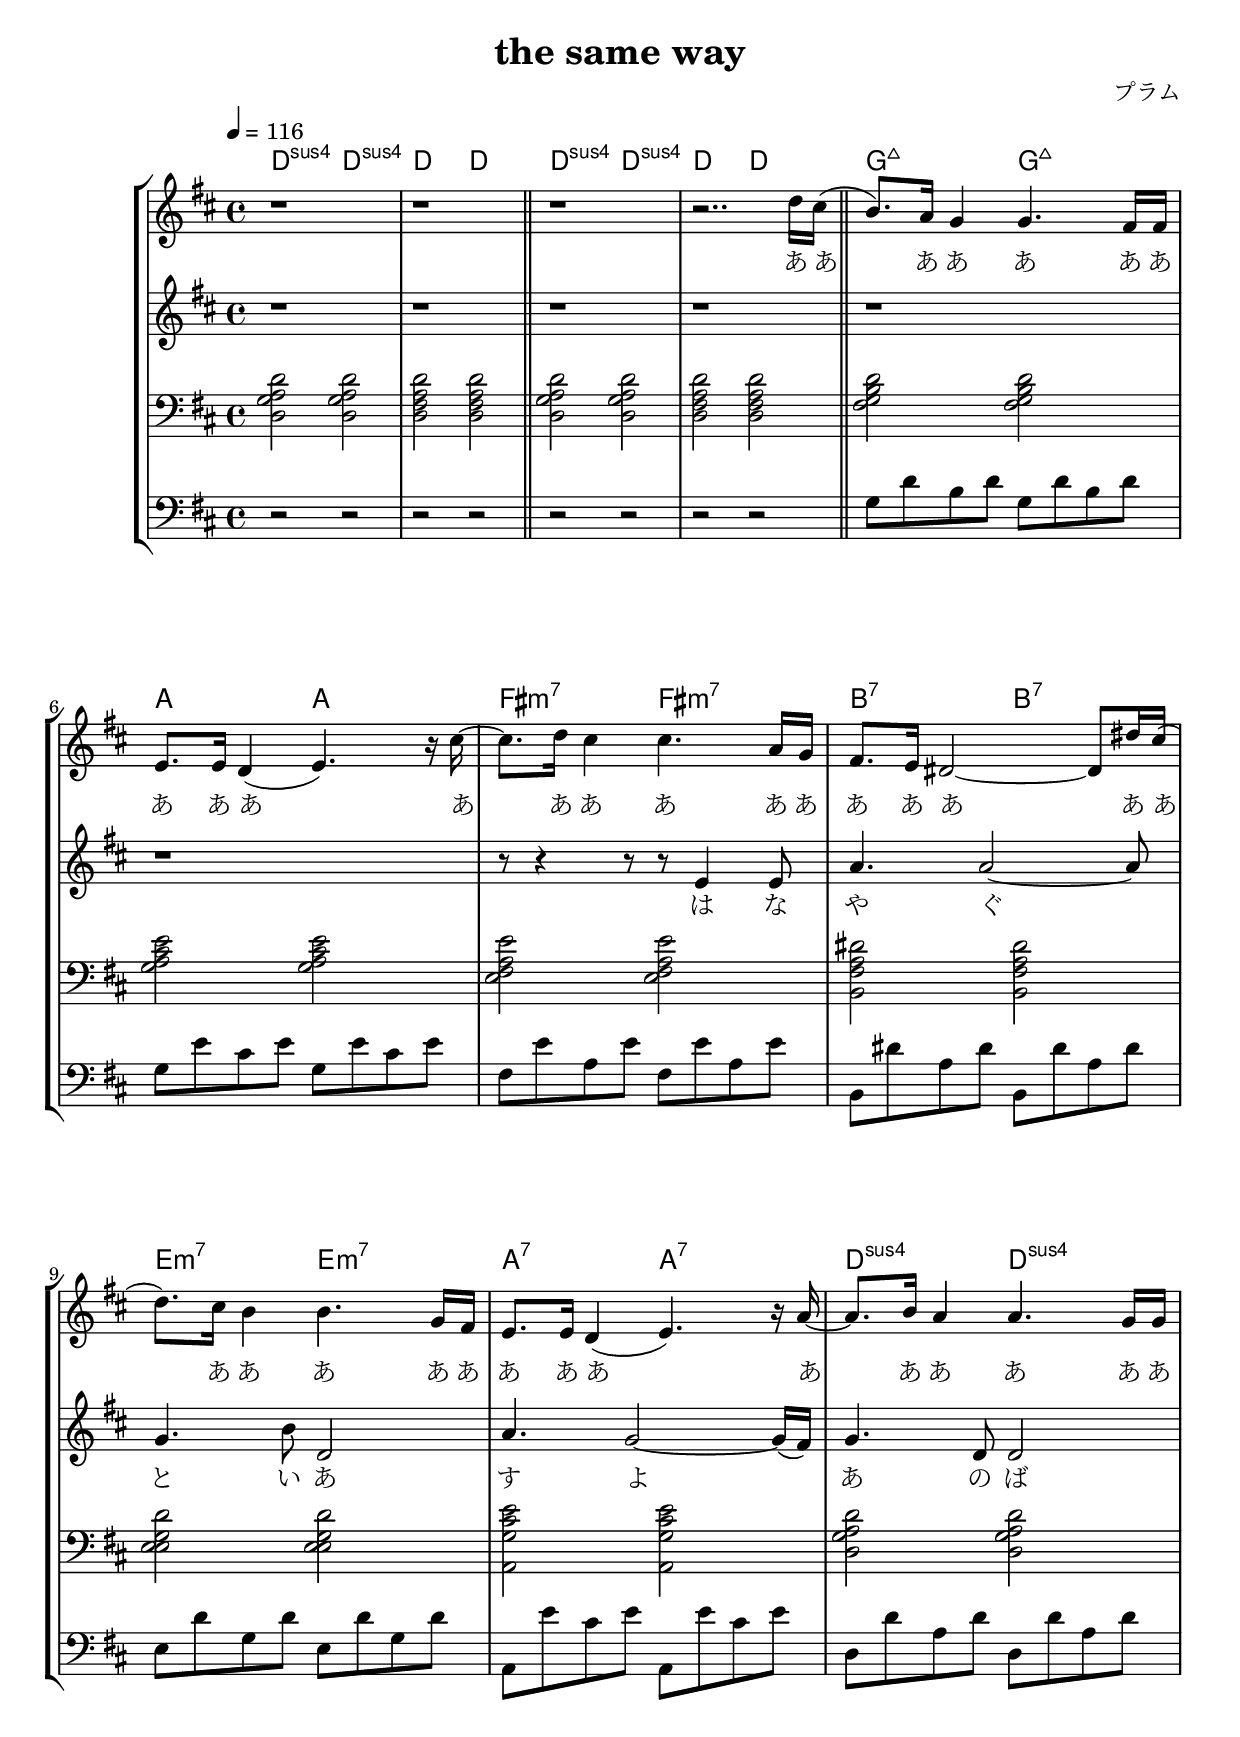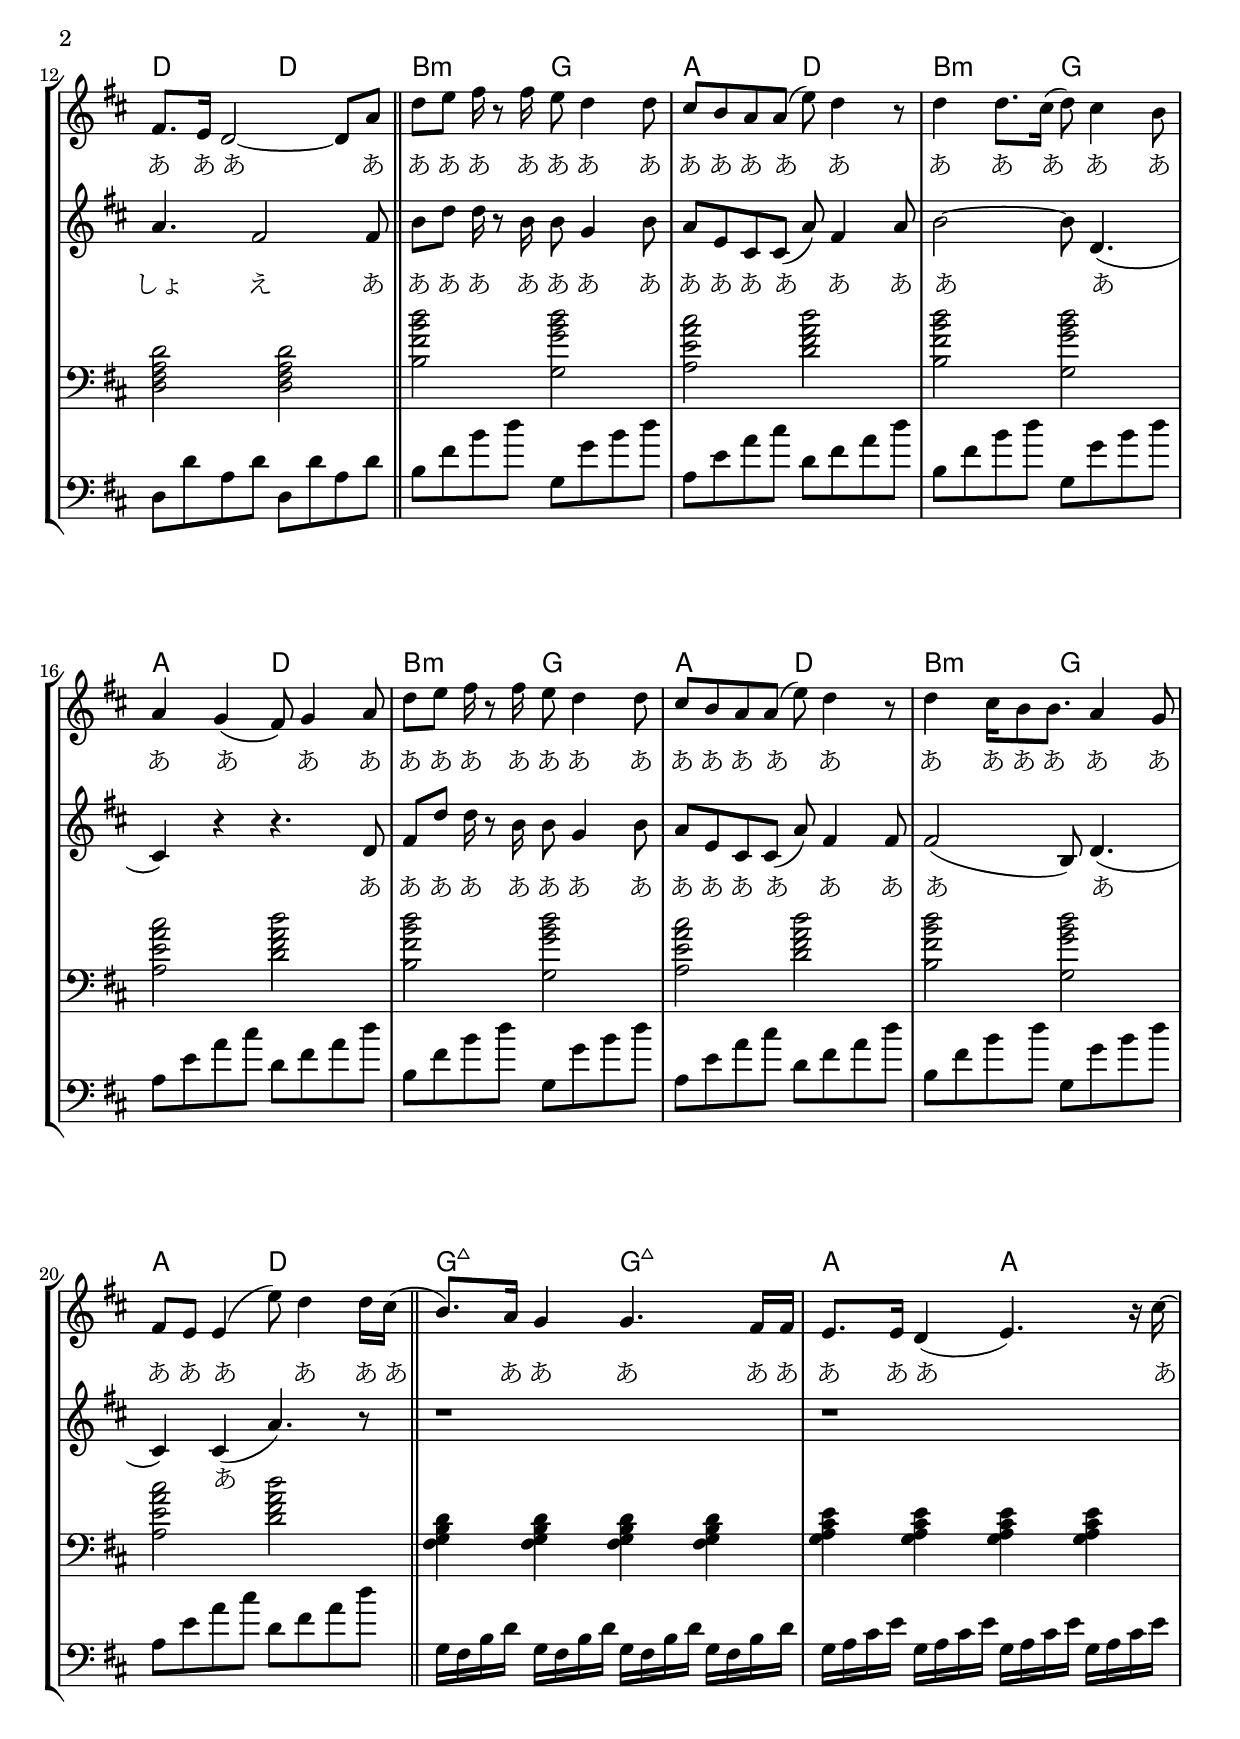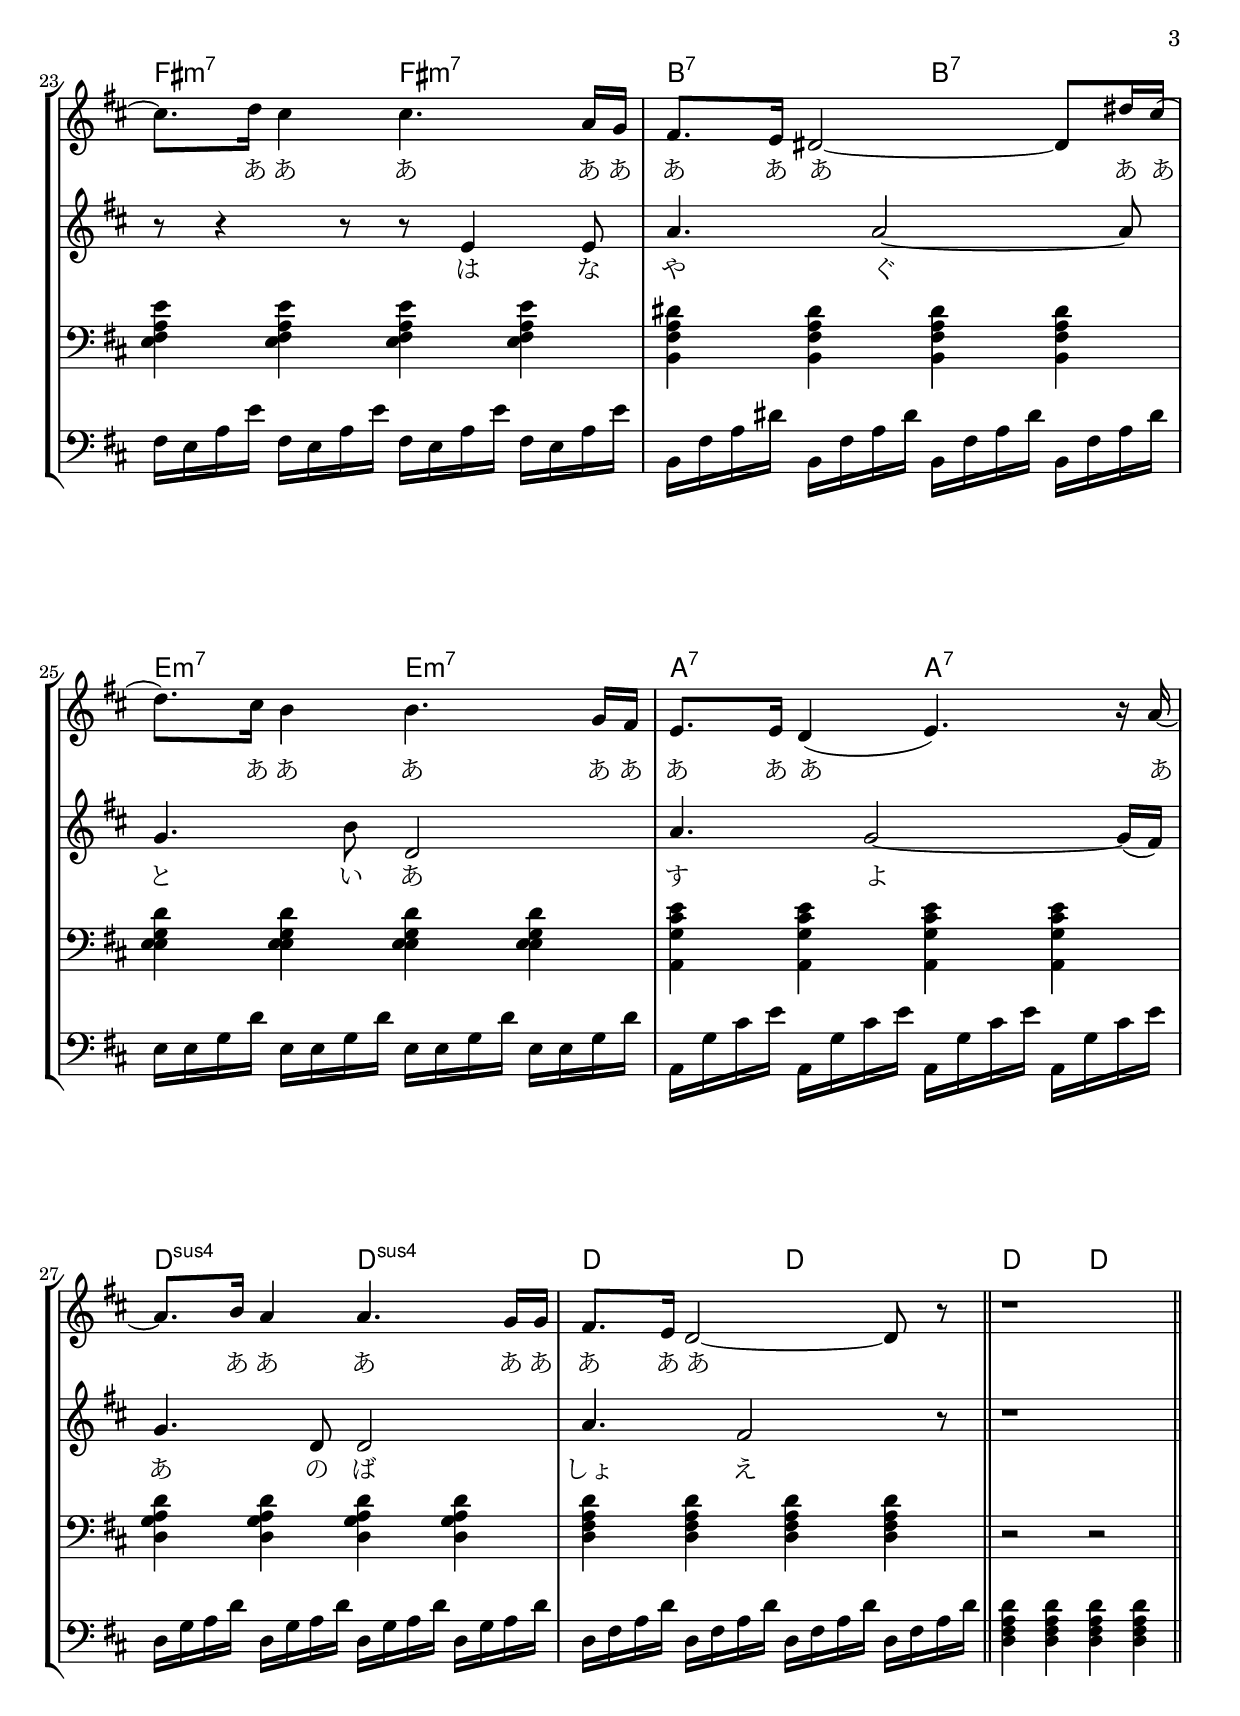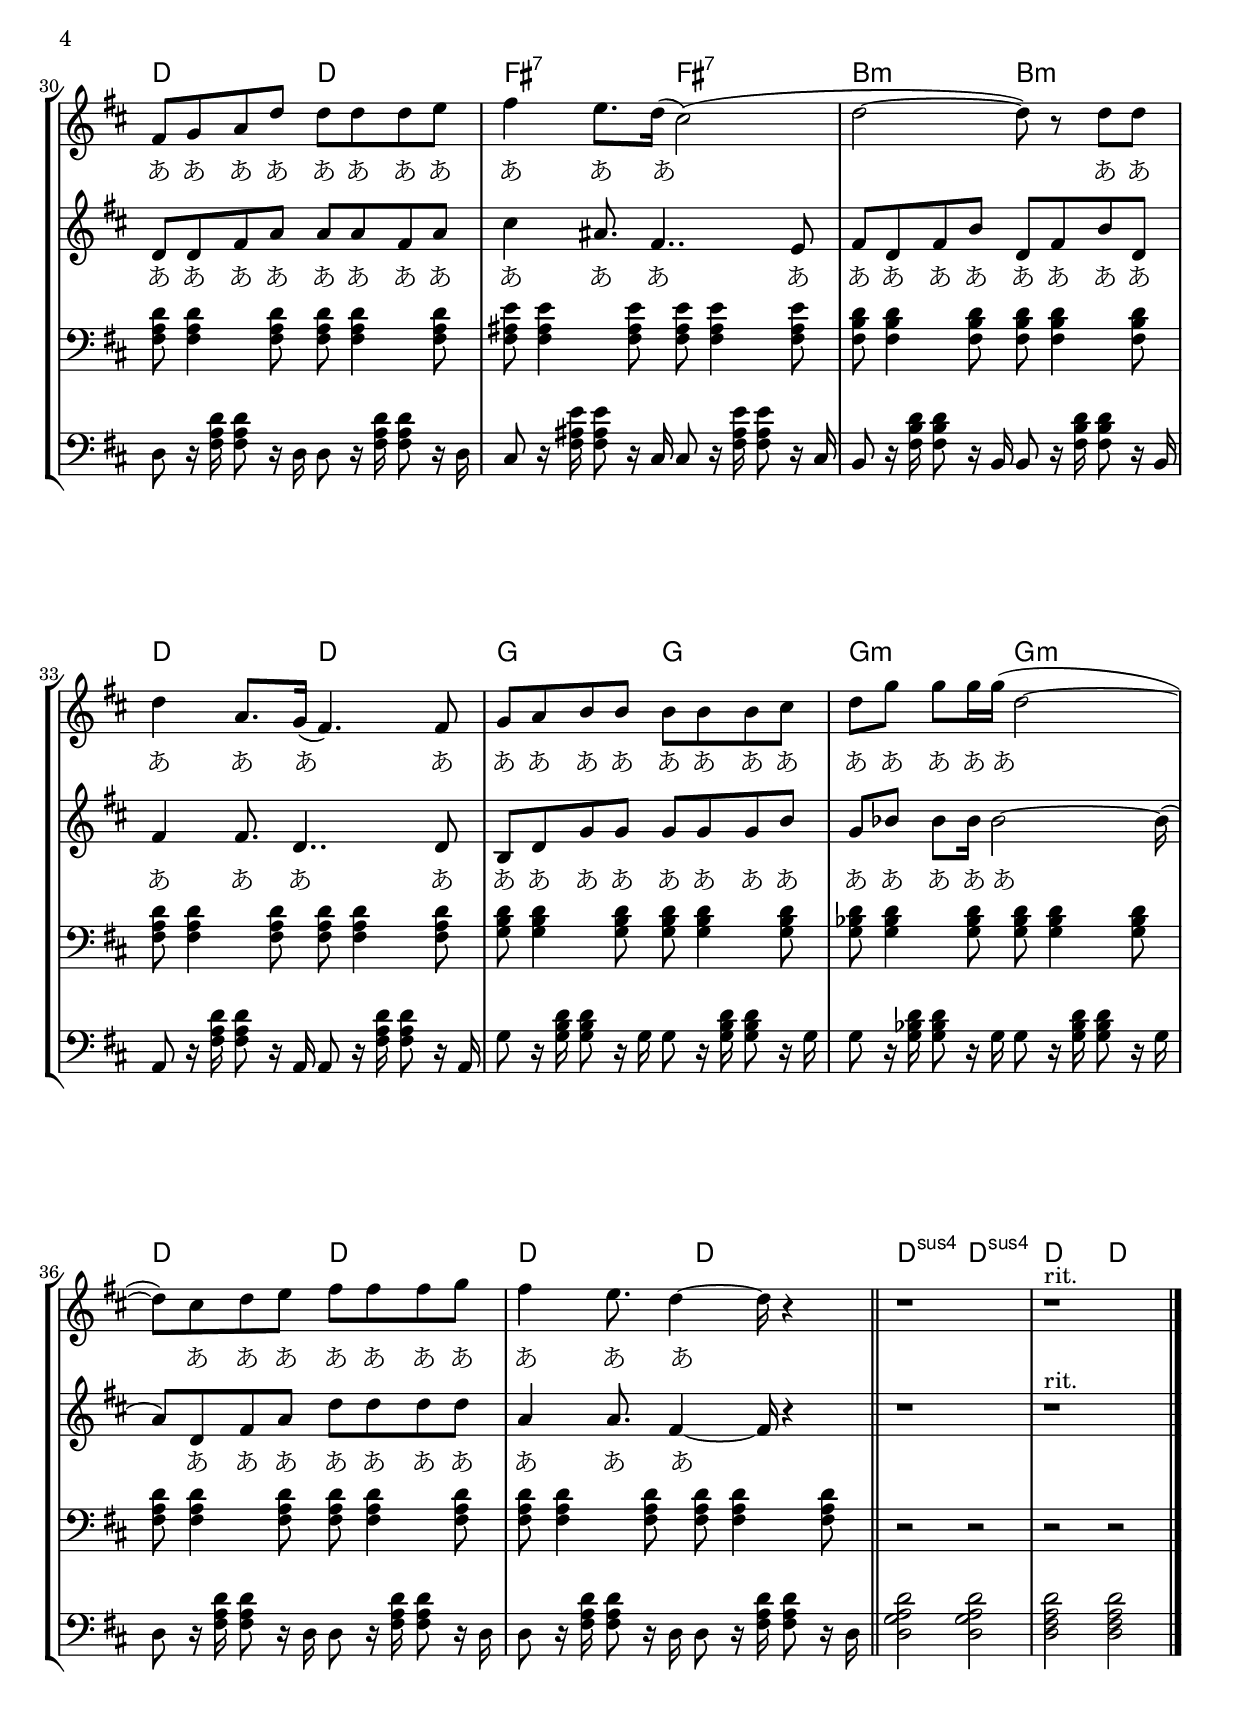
\version "2.12.1"

\header {
	title = \markup {"the same way"}
	composer = \markup \center-column {プラム}
}

harmony = \chordmode {
	d2:sus4 d:sus4 d d 

	d:sus4 d:sus4 d d 

	g:maj7 g:maj7 a a fis:min7 fis:min7 b:7 b:7 e:min7 e:min7 a:7 a:7 d:sus4 d:sus4 d d 

	b:m g a d b:m g a d b:m g a d b:m g a d 

	g:maj7 g:maj7 a a fis:min7 fis:min7 b:7 b:7 e:min7 e:min7 a:7 a:7 d:sus4 d:sus4 d d 

	d d 

	d d fis:7 fis:7 b:m b:m d d g g g:m g:m d d d d 

	d:sus4 d:sus4 d d 
}

melody = {
	\key d \major
	\tempo 4 = 116
	r1 | r1   
	r1 | r2.. 
	\set Staff.midiInstrument = #"Electric Grand"
	d''16  cis''16 
	(b'8.)  a'16  g'4  g'4.  fis'16  fis'16 
	e'8.  e'16  d'4  (e'4.)  r16  cis''16~ 
	cis''8.  d''16  cis''4  cis''4.  a'16  g'16 
	fis'8.  e'16  dis'2~dis'8  dis''16  cis''16 
	(d''8.)  cis''16  b'4  b'4.  g'16  fis'16 
	e'8.  e'16  d'4  (e'4.)  r16  a'16~ 
	a'8.  b'16  a'4  a'4.  g'16  g'16 
	fis'8.  e'16  d'2~d'8  	\set Staff.midiInstrument = #"Flute"
	a'8 
	d''8  e''8  fis''16  r8  fis''16  e''8  d''4  d''8 
	cis''8  b'8  a'8  a'8  (e''8)  d''4  r8 
	d''4  d''8.  cis''16  (d''8)  cis''4  b'8 
	a'4  g'4  (fis'8)  g'4  a'8 
	d''8  e''8  fis''16  r8  fis''16  e''8  d''4  d''8 
	cis''8  b'8  a'8  a'8  (e''8)  d''4  r8 
	d''4  cis''16  b'8  b'8.  a'4  g'8 
	fis'8  e'8  e'4  (e''8)  d''4  	\set Staff.midiInstrument = #"Electric Grand"
	d''16  cis''16 
	(b'8.)  a'16  g'4  g'4.  fis'16  fis'16 
	e'8.  e'16  d'4  (e'4.)  r16  cis''16~ 
	cis''8.  d''16  cis''4  cis''4.  a'16  g'16 
	fis'8.  e'16  dis'2~dis'8  dis''16  cis''16 
	(d''8.)  cis''16  b'4  b'4.  g'16  fis'16 
	e'8.  e'16  d'4  (e'4.)  r16  a'16~ 
	a'8.  b'16  a'4  a'4.  g'16  g'16 
	fis'8.  e'16  d'2~d'8  	r8 	r1   
	\set Staff.midiInstrument = #"Electric Grand"
	 fis'8  g'8  a'8  d''8  d''8  d''8  d''8  e''8 
	fis''4  e''8.  d''16  (cis''2) 
	(d''2~d''8)  r8  d''8  d''8 
	d''4  a'8.  g'16  (fis'4.)  fis'8 
	g'8  a'8  b'8  b'8  b'8  b'8  b'8  cis''8 
	d''8  g''8  g''8  g''16  g''16  (d''2~ 
	d''8)  cis''8  d''8  e''8  fis''8  fis''8  fis''8  g''8 
	fis''4  e''8.  d''4~d''16  	r4 	r1 | r1^"rit." \bar "|."
}

words = \lyricmode {
	
	
	あ  あ  あ  あ  あ  あ  あ  あ  あ  あ  あ  あ  あ  あ  あ  あ  あ  あ  あ  あ  あ  あ  あ  あ  あ  あ  あ  あ  あ  あ  あ  あ  あ  あ  あ  あ  あ  あ  
	あ  あ  あ  あ  あ  あ  あ  あ  あ  あ  あ  あ  あ  あ  あ  あ  あ  あ  あ  あ  あ  あ  あ  あ  あ  あ  あ  あ  あ  あ  あ  あ  あ  あ  あ  あ  あ  あ  あ  あ  あ  あ  あ  あ  
	あ  あ  あ  あ  あ  あ  あ  あ  あ  あ  あ  あ  あ  あ  あ  あ  あ  あ  あ  あ  あ  あ  あ  あ  あ  あ  あ  あ  あ  あ  あ  あ  あ  あ  あ  あ  あ  あ  
	
	あ  あ  あ  あ  あ  あ  あ  あ  あ  あ  あ  あ  あ  あ  あ  あ  あ  あ  あ  あ  あ  あ  あ  あ  あ  あ  あ  あ  あ  あ  あ  あ  あ  あ  あ  あ  あ  あ  あ  あ  
	
}

secondmelody = {
	\key d \major
	\tempo 4 = 116
	r1 | r1   
	r1 | r1   
	\set Staff.midiInstrument = #"fss0.32"
	 r1 
	r1 
	r8  r4  r8  r8  e'4  e'8 
	a'4.  a'2~a'8 
	g'4.  b'8  d'2 
	a'4.  g'2~g'16  (fis'16) 
	g'4.  d'8  d'2 
	a'4.  fis'2  	\set Staff.midiInstrument = #"Flute"
	fis'8 
	b'8  d''8  d''16  r8  b'16  b'8  g'4  b'8 
	a'8  e'8  cis'8  cis'8  (a'8)  fis'4  a'8 
	b'2~b'8  d'4. 
	(cis'4)  r4  r4.  d'8 
	fis'8  d''8  d''16  r8  b'16  b'8  g'4  b'8 
	a'8  e'8  cis'8  cis'8  (a'8)  fis'4  fis'8 
	fis'2  (b8)  d'4. 
	(cis'4)  cis'4  (a'4.)  	r8 	\set Staff.midiInstrument = #"fss0.32"
	 r1 
	r1 
	r8  r4  r8  r8  e'4  e'8 
	a'4.  a'2~a'8 
	g'4.  b'8  d'2 
	a'4.  g'2~g'16  (fis'16) 
	g'4.  d'8  d'2 
	a'4.  fis'2  	r8 	r1   
	\set Staff.midiInstrument = #"Electric Grand"
	 d'8  d'8  fis'8  a'8  a'8  a'8  fis'8  a'8 
	cis''4  ais'8.  fis'4..  e'8 
	fis'8  d'8  fis'8  b'8  d'8  fis'8  b'8  d'8 
	fis'4  fis'8.  d'4..  d'8 
	b8  d'8  g'8  g'8  g'8  g'8  g'8  b'8 
	g'8  bes'8  bes'8  bes'16  bes'2~bes'16 
	(a'8)  d'8  fis'8  a'8  d''8  d''8  d''8  d''8 
	a'4  a'8.  fis'4~fis'16  	r4 	r1 | r1^"rit." \bar "|."
}

secondwords = \lyricmode {
	
	
	は  な  や  ぐ  と  い  あ  す  よ  あ  の  ば  しょ  え  
	あ  あ  あ  あ  あ  あ  あ  あ  あ  あ  あ  あ  あ  あ  あ  あ  あ  あ  あ  あ  あ  あ  あ  あ  あ  あ  あ  あ  あ  あ  あ  あ  あ  
	は  な  や  ぐ  と  い  あ  す  よ  あ  の  ば  しょ  え  
	
	あ  あ  あ  あ  あ  あ  あ  あ  あ  あ  あ  あ  あ  あ  あ  あ  あ  あ  あ  あ  あ  あ  あ  あ  あ  あ  あ  あ  あ  あ  あ  あ  あ  あ  あ  あ  あ  あ  あ  あ  あ  あ  あ  あ  あ  あ  あ  
	
}

tempochange = {
	\tempo 4 = 116
	r1 | r1 \bar "||"
	\tempo 4 = 116
	r1 | r1 \bar "||"
	\tempo 4 = 116
	r1 | r1 | r1 | r1 | r1 | r1 | r1 | r1 \bar "||"
	\tempo 4 = 116
	r1 | r1 | r1 | r1 | r1 | r1 | r1 | r1 \bar "||"
	\tempo 4 = 116
	r1 | r1 | r1 | r1 | r1 | r1 | r1 | r1 \bar "||"
	\tempo 4 = 116
	r1 \bar "||"
	\tempo 4 = 116
	r1 | r1 | r1 | r1 | r1 | r1 | r1 | r1 \bar "||"
	\tempo 4 = 116
	r1 | \tempo 4 = 87 r2 \tempo 4 = 77 r2 \bar "|."
}

mainacc = {
	\clef bass
	\set Staff.midiInstrument = #"Electric Piano 1"
	\key d \major
	\tempo 4 = 116
	<d g a d'>2
	<d g a d'>2
	<d fis a d'>2
	<d fis a d'>2
	\bar "||"

	\set Staff.midiInstrument = #"Electric Piano 1"
	<d g a d'>2
	<d g a d'>2
	<d fis a d'>2
	<d fis a d'>2
	\bar "||"

	\set Staff.midiInstrument = #"Electric Piano 1"
	<g fis b d'>2
	<g fis b d'>2
	<g a cis' e'>2
	<g a cis' e'>2
	<fis e a e'>2
	<fis e a e'>2
	<b, fis a dis'>2
	<b, fis a dis'>2
	<e e g d'>2
	<e e g d'>2
	<a, g cis' e'>2
	<a, g cis' e'>2
	<d g a d'>2
	<d g a d'>2
	<d fis a d'>2
	<d fis a d'>2
	\bar "||"

	\set Staff.midiInstrument = #"Pad 2 (warm)"
	<b fis' b' d''>2
	<g g' b' d''>2
	<a e' a' cis''>2
	<d' fis' a' d''>2
	<b fis' b' d''>2
	<g g' b' d''>2
	<a e' a' cis''>2
	<d' fis' a' d''>2
	<b fis' b' d''>2
	<g g' b' d''>2
	<a e' a' cis''>2
	<d' fis' a' d''>2
	<b fis' b' d''>2
	<g g' b' d''>2
	<a e' a' cis''>2
	<d' fis' a' d''>2
	\bar "||"

	\set Staff.midiInstrument = #"Electric Piano 1"
	<g fis b d'>4 <g fis b d'>4
	<g fis b d'>4 <g fis b d'>4
	<g a cis' e'>4 <g a cis' e'>4
	<g a cis' e'>4 <g a cis' e'>4
	<fis e a e'>4 <fis e a e'>4
	<fis e a e'>4 <fis e a e'>4
	<b, fis a dis'>4 <b, fis a dis'>4
	<b, fis a dis'>4 <b, fis a dis'>4
	<e e g d'>4 <e e g d'>4
	<e e g d'>4 <e e g d'>4
	<a, g cis' e'>4 <a, g cis' e'>4
	<a, g cis' e'>4 <a, g cis' e'>4
	<d g a d'>4 <d g a d'>4
	<d g a d'>4 <d g a d'>4
	<d fis a d'>4 <d fis a d'>4
	<d fis a d'>4 <d fis a d'>4
	\bar "||"

	\set Staff.midiInstrument = #"Acoustic grand"
	r2
	r2
	\bar "||"

	\set Staff.midiInstrument = #"Electric Guitar (muted)"
	<fis a d'>8 <fis a d'>4 <fis a d'>8
	<fis a d'>8 <fis a d'>4 <fis a d'>8
	<fis ais e'>8 <fis ais e'>4 <fis ais e'>8
	<fis ais e'>8 <fis ais e'>4 <fis ais e'>8
	<fis b d'>8 <fis b d'>4 <fis b d'>8
	<fis b d'>8 <fis b d'>4 <fis b d'>8
	<fis a d'>8 <fis a d'>4 <fis a d'>8
	<fis a d'>8 <fis a d'>4 <fis a d'>8
	<g b d'>8 <g b d'>4 <g b d'>8
	<g b d'>8 <g b d'>4 <g b d'>8
	<g bes d'>8 <g bes d'>4 <g bes d'>8
	<g bes d'>8 <g bes d'>4 <g bes d'>8
	<fis a d'>8 <fis a d'>4 <fis a d'>8
	<fis a d'>8 <fis a d'>4 <fis a d'>8
	<fis a d'>8 <fis a d'>4 <fis a d'>8
	<fis a d'>8 <fis a d'>4 <fis a d'>8
	\bar "||"

	\set Staff.midiInstrument = #"Acoustic grand"
	r2
	r2
	r2
	r2
	\bar "|."
}

subacc = {
	\clef bass
	\set Staff.midiInstrument = #"Acoustic grand"
	\key d \major
	\tempo 4 = 116
	r2
	r2
	r2
	r2
	\bar "||"

	\set Staff.midiInstrument = #"Acoustic grand"
	r2
	r2
	r2
	r2
	\bar "||"

	\set Staff.midiInstrument = #"Electric Piano 1"
	g8 d' b d'
	g8 d' b d'
	g8 e' cis' e'
	g8 e' cis' e'
	fis8 e' a e'
	fis8 e' a e'
	b,8 dis' a dis'
	b,8 dis' a dis'
	e8 d' g d'
	e8 d' g d'
	a,8 e' cis' e'
	a,8 e' cis' e'
	d8 d' a d'
	d8 d' a d'
	d8 d' a d'
	d8 d' a d'
	\bar "||"

	\set Staff.midiInstrument = #"Electric Piano 1"
	b8 fis'8 b'8 d''8
	g8 g'8 b'8 d''8
	a8 e'8 a'8 cis''8
	d'8 fis'8 a'8 d''8
	b8 fis'8 b'8 d''8
	g8 g'8 b'8 d''8
	a8 e'8 a'8 cis''8
	d'8 fis'8 a'8 d''8
	b8 fis'8 b'8 d''8
	g8 g'8 b'8 d''8
	a8 e'8 a'8 cis''8
	d'8 fis'8 a'8 d''8
	b8 fis'8 b'8 d''8
	g8 g'8 b'8 d''8
	a8 e'8 a'8 cis''8
	d'8 fis'8 a'8 d''8
	\bar "||"

	\set Staff.midiInstrument = #"Electric Piano 1"
	g16 fis b d' g fis b d'
	g16 fis b d' g fis b d'
	g16 a cis' e' g a cis' e'
	g16 a cis' e' g a cis' e'
	fis16 e a e' fis e a e'
	fis16 e a e' fis e a e'
	b,16 fis a dis' b, fis a dis'
	b,16 fis a dis' b, fis a dis'
	e16 e g d' e e g d'
	e16 e g d' e e g d'
	a,16 g cis' e' a, g cis' e'
	a,16 g cis' e' a, g cis' e'
	d16 g a d' d g a d'
	d16 g a d' d g a d'
	d16 fis a d' d fis a d'
	d16 fis a d' d fis a d'
	\bar "||"

	\set Staff.midiInstrument = #"Electric Piano 1"
	<d fis a d'>4 <d fis a d'>4
	<d fis a d'>4 <d fis a d'>4
	\bar "||"

	\set Staff.midiInstrument = #"Electric Piano 1"
	d8 r16 <fis a d'>16 <fis a d'>8 r16 d16
	d8 r16 <fis a d'>16 <fis a d'>8 r16 d16
	cis8 r16 <fis ais e'>16 <fis ais e'>8 r16 cis16
	cis8 r16 <fis ais e'>16 <fis ais e'>8 r16 cis16
	b,8 r16 <fis b d'>16 <fis b d'>8 r16 b,16
	b,8 r16 <fis b d'>16 <fis b d'>8 r16 b,16
	a,8 r16 <fis a d'>16 <fis a d'>8 r16 a,16
	a,8 r16 <fis a d'>16 <fis a d'>8 r16 a,16
	g8 r16 <g b d'>16 <g b d'>8 r16 g16
	g8 r16 <g b d'>16 <g b d'>8 r16 g16
	g8 r16 <g bes d'>16 <g bes d'>8 r16 g16
	g8 r16 <g bes d'>16 <g bes d'>8 r16 g16
	d8 r16 <fis a d'>16 <fis a d'>8 r16 d16
	d8 r16 <fis a d'>16 <fis a d'>8 r16 d16
	d8 r16 <fis a d'>16 <fis a d'>8 r16 d16
	d8 r16 <fis a d'>16 <fis a d'>8 r16 d16
	\bar "||"

	\set Staff.midiInstrument = #"Electric Piano 1"
	<d g a d'>2
	<d g a d'>2
	<d fis a d'>2
	<d fis a d'>2
	\bar "|."
}

percA = {
	\drummode {
	r1 |r1 \bar "||"
	hh4 hh8 hh2 r8  |\times 16/32{ hh2 hh8. hh1 r4 r16 } \bar "||"
	hh4 hh8 hh2 r8  |\times 16/32{ hh2 hh8. hh8. hh4. hh2. } |hh4 hh8 hh2 r8  |hh4 hh8 hh4 hh4.  |hh4 hh8 hh2 r8  |\times 16/32{ hh2 hh8. hh8. hh4. hh2. } |hh4 hh8 hh2 r8  |\times 16/32{ hh2 hh8. hh1 r4 r16 } \bar "||"
	r1  |r1  |r1  |r1  |r1  |r1  |r1  |r2 r8 hho4 hho8  \bar "||"
	hh8 hh8 hh8 hh8 hh8 hh8 hh8 hh8  |hh8 hh8 hh8 hh8 hh4 hh8 hh8  |hh8 hh8 hh8 hh8 hh8 hh8 hh8 hh8  |hh8 hh8 hh8 hh2 r8  |hh8 hh8 hh8 hh8 hh8 hh8 hh8 hh8  |hh8 hh8 hh8 hh8 hh4 hh8 hh8  |hh8 hh8 hh8 hh8 hh8 hh8 hh8 hh8  |r8 hh2. r8  \bar "||"
	r1  \bar "||"
	r4 hh4 hh4 hh4  |hh4 hh4 hh4 hh4  |hh4 hh4 hh4 hh4  |hh4 hh4 hh4 hh4  |r4 hh4 hh4 hh4  |hh4 hh4 hh4 hh4  |hh4 hh4 hh4 hh4  |r1  \bar "||"
	r1 |r1 \bar "|."
	}
}

percB = {
	\drummode {
	r1 |r1 \bar "||"
	r16 hhp8 hhp8 hhp2 r8.  |\times 16/32{ r8 hhp4 hhp4 hhp8 hhp1 r4 } \bar "||"
	r16 hhp8 hhp8 hhp2 r8.  |\times 16/32{ r8 hhp4 hhp4 hhp8 hhp2 r8 hhp2 r8 } |r16 hhp8 hhp8 hhp2 r8.  |r16 hhp8 hhp8 hhp8. hhp2  |r16 hhp8 hhp8 hhp2 r8.  |\times 16/32{ r8 hhp4 hhp4 hhp8 hhp2 r8 hhp2 r8 } |r16 hhp8 hhp8 hhp2 r8.  |\times 16/32{ r8 hhp4 hhp4 hhp8 hhp1 r4 } \bar "||"
	r4. hhp2 hhp8  |r4. hhp2 hhp8  |r4. hhp2 hhp8  |r4. hhp2 hhp8  |r4. hhp2 hhp8  |r4. hhp2 hhp8  |r4. hhp2 hhp8  |hhp4 hhp4 hhp4 hhp4  \bar "||"
	r4 sn8. sn8 sn8. sn8. sn16  |r4 sn8. sn8 sn8. sn4  |r4 sn8. sn8 sn8. sn8. sn16  |r8 sn8 sn4 sn8 sn16 sn8 sn8 sn16  |r4 sn8. sn8 sn8. sn8. sn16  |r4 sn8. sn8 sn8. sn4  |r4 sn8. sn8 sn8. sn8. sn16  |r4 sn2 sn4  \bar "||"
	sn16 sn16 sn16 sn16 sn16 sn16 sn16 sn16 sn16 sn16 sn16 sn16 sn16 sn16 sn16 sn16  \bar "||"
	r4 sn8 sn4. sn4  |r4 sn8 sn4. sn4  |r4 sn8 sn4. sn4  |r4 sn8 sn4. sn4  |r4 sn8 sn4. sn4  |r4 sn8 sn4. sn4  |r4 sn8 sn4. sn4  |sn16 sn16 sn16 sn16 sn16 sn16 sn16 sn16 sn16 sn16 sn16 sn16 sn16 sn16 sn16 sn16  \bar "||"
	r1 |r1 \bar "|."
	}
}

percC = {
	\drummode {
	r1 |r1 \bar "||"
	r1  |\times 16/32{ r1 r2 hho2 } \bar "||"
	r1  |\times 16/32{ r1 r2 hho2 } |r1  |\times 16/32{ r1 r2 hho2 } |r1  |\times 16/32{ r1 r2 hho2 } |r1  |\times 16/32{ r1 r2 hho2 } \bar "||"
	hh4 hh4 hh4 hh4  |hh4 hh4 hh4 hh4  |hh4 hh4 hh4 hh4  |hh4 hh4 hh4 hh4  |hh4 hh4 hh4 hh4  |hh4 hh4 hh4 hh4  |hh4 hh4 hh4 hh4  |r4. hh2 r8  \bar "||"
	bd8 bd4 bd2 bd8  |bd8 bd2 bd4.  |bd8 bd4 bd2 bd8  |bd4 r16 bd8. bd2  |bd8 bd4 bd2 bd8  |bd8 bd2 bd4.  |bd8 bd4 bd2 bd8  |bd8 bd4. bd4. bd8  \bar "||"
	bd4 bd4 bd8 bd8 bd8 bd8  \bar "||"
	bd4 bd4 bd4 bd4  |bd4 bd4 bd4 bd8 bd8  |bd4 bd4 bd4 bd4  |bd4 bd4 bd4 bd8 bd8  |bd4 bd4 bd4 bd4  |bd4 bd4 bd4 bd8 bd8  |bd4 bd4 bd4 bd4  |bd4 bd4 bd8 bd8 bd8 bd8  \bar "||"
	r1 |r1 \bar "|."
	}
}

percD = {
	\drummode {
	r1 |r1 \bar "||"
	bd8. bd8. bd2 bd8  |\times 16/32{ bd4. bd4. bd8 bd2 r8 bd2 } \bar "||"
	bd8. bd8. bd2 bd8  |\times 16/32{ bd4. bd4. bd2 bd2 bd4 } |bd8. bd8. bd2 bd8  |bd8. bd8. bd2 r8  |bd8. bd8. bd2 bd8  |\times 16/32{ bd4. bd4. bd2 bd2 bd4 } |bd8. bd8. bd2 bd8  |\times 16/32{ bd4. bd4. bd8 bd2 r8 bd2 } \bar "||"
	bd2. r8 bd8  |bd8. bd8. bd2 bd8  |bd2. r8 bd8  |bd8. bd8. bd2 bd8  |bd2. r8 bd8  |bd8. bd8. bd2 bd8  |bd2. r8 bd8  |bd8. bd4. r16 bd4 bd8  \bar "||"
	r1  |r2 r8 hho4.  |r1  |r4. r16 hho2 r16  |r1  |r2 r8 hho4.  |r1  |r4. r16 hho2 r16  \bar "||"
	r8 hhp4 hhp4 hhp4 hhp8  \bar "||"
	r8 hhp4 hhp4 hhp4 hhp8  |r8 hhp4 hhp4 hhp4 hhp8  |r8 hhp4 hhp4 hhp4 hhp8  |r8 hhp4 hhp4 hhp4 hhp8  |r8 hhp4 hhp4 hhp4 hhp8  |r8 hhp4 hhp4 hhp4 hhp8  |r8 hhp4 hhp4 hhp4 hhp8  |r8 hhp4 hhp4 hhp4 hhp8  \bar "||"
	r1 |r1 \bar "|."
	}
}

percE = {
	\drummode {
	r1 |r1 \bar "||"
	r2 ss2  |\times 16/32{ r1 ss1 } \bar "||"
	r2 ss2  |\times 16/32{ r1 ss1 } |r2 ss2  |\times 16/32{ r1 ss1 } |r2 ss2  |\times 16/32{ r1 ss1 } |r2 ss2  |\times 16/32{ r1 ss1 } \bar "||"
	r1 | r1 | r1 | r1 | r1 | r1 | r1 | r1 \bar "||"
	r1 |r1 |r1 |r1 |r1 |r1 |r1 |cymc1  \bar "||"
	cymc1  \bar "||"
	cymc1  |r1 |r1 |r1 |cymc1  |r1 |r1 |r1 \bar "||"
	r1 |r1 \bar "|."
	}
}

percF = {
	\drummode {
	r1 | r1 \bar "||"
	r1 |\times 16/32{ r1 sn4 sn8 sn2 r8 } \bar "||"
	r1 |r1 |r1 |r2 r8. sn16 sn4  |r1 |r1 |r1 |\times 16/32{ r1 sn4 sn8 sn2 r8 } \bar "||"
	r1 | r1 | r1 | r1 | r1 | r1 | r1 | r1 \bar "||"
	r1 |r1 |r1 |r1 |r1 |r1 |r1 |r4 r16 tommh16 tommh4. tommh4  \bar "||"
	r1 \bar "||"
	r1 | r1 | r1 | r1 | r1 | r1 | r1 | r1 \bar "||"
	r1 | r1 \bar "|."
	}
}

percG = {
	\drummode {
	r1 | r1 \bar "||"
	r1 |r1 \bar "||"
	r1 |r1 |r1 |r2. r8 tomml8  |r1 |r1 |r1 |r2. r8 tomml8  \bar "||"
	r1 | r1 | r1 | r1 | r1 | r1 | r1 | r1 \bar "||"
	r1 |r1 |r1 |r1 |r1 |r1 |r1 |r4. r16 tomml4. tomml8.  \bar "||"
	r1 \bar "||"
	r1 | r1 | r1 | r1 | r1 | r1 | r1 | r1 \bar "||"
	r1 | r1 \bar "|."
	}
}

percH = {
	\drummode {
	r1 | r1 \bar "||"
	r1 |\times 16/32{ r1 r2 r8 tommh4. } \bar "||"
	r1 |r1 |r1 |r1 |r1 |r1 |r1 |\times 16/32{ r1 r2 r8 tommh4. } \bar "||"
	r1 | r1 | r1 | r1 | r1 | r1 | r1 | r1 \bar "||"
	r1 |r1 |r1 |r1 |r1 |r1 |r1 |r2 r16 toml8 toml4 r16  \bar "||"
	r1 \bar "||"
	r1 | r1 | r1 | r1 | r1 | r1 | r1 | r1 \bar "||"
	r1 | r1 \bar "|."
	}
}

percI = {
	\drummode {
	r1 | r1 \bar "||"
	r1 |\times 16/32{ r1 r2. tomfh4 } \bar "||"
	r1 |r1 |r1 |r1 |r1 |r1 |r1 |\times 16/32{ r1 r2. tomfh4 } \bar "||"
	r1 | r1 | r1 | r1 | r1 | r1 | r1 | r1 \bar "||"
	r1 |r1 |r1 |r1 |r1 |r1 |r1 |r2 r8 tomfh4 tomfh8  \bar "||"
	r1 \bar "||"
	r1 | r1 | r1 | r1 | r1 | r1 | r1 | r1 \bar "||"
	r1 | r1 \bar "|."
	}
}

\score {
	<<
		\new StaffGroup <<
			\new ChordNames {\harmony}
			\new Voice = "melody" {\melody}
			\new Lyrics \lyricsto "melody" \words
			\new Voice = "secondmelody" {\secondmelody}
			\new Lyrics \lyricsto "secondmelody" \secondwords
			\new Staff = "mainacc" {\mainacc}
			\new Staff = "subacc" {\subacc}
		>>
	>>
	\layout { }
}
